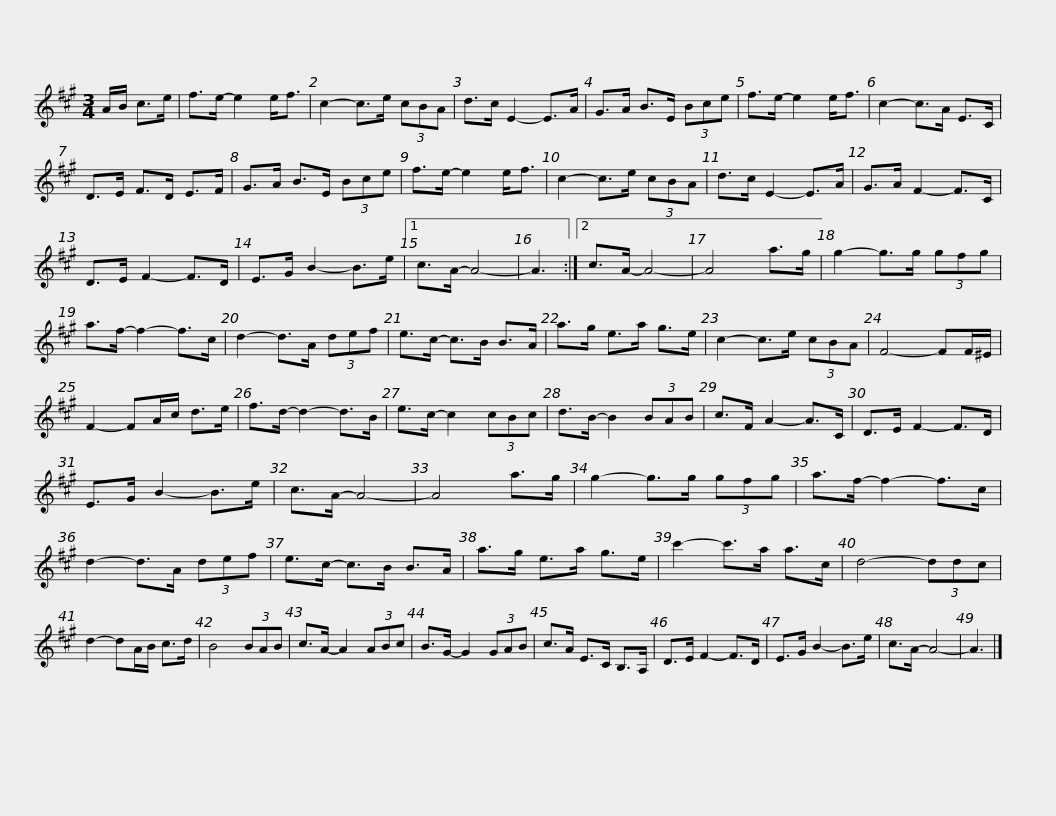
X:1
L:1/8
M:3/4
I:linebreak $
K:A
V:1 treble
V:1
 A/B/ c>e | f>e- e2 e<f | c2- c>e (3cBA | d>c E2- E>A | G>A B>E (3Bce | %5
 f>e- e2 e<f | c2- c>A E>C |$ D>E F>D E>F | G>A B>E (3Bce | f>e- e2 e<f | %10
 c2- c>e (3cBA | d>c E2- E>A | G>A F2- F>C | D>E F2- F>D |$ E>G B2- B>e |1 %15
 c>A- A4- | A3 :|2 c>A- A4- | A4 a>g | g2- g>g (3gfg | %20
 a>f- f2- f>c | d2- d>A (3def |$ e>c- c>B B>A | a>g e>a g>e | c2- c>e (3cBA | %25
 F4- FF/^E/ | F2- FA/c/ d>e | f>d- d2- d>B | e>c- c2 (3cBc |$ d>B- B2 (3BAB | %30
 c>F A2- A>C | D>E F2- F>D | E>G B2- B>e | c>A- A4- | A4 a>g | %35
 g2- g>g (3gfg | a>f- f2- f>c |$ d2- d>A (3def | e>c- c>B B>A | a>g e>a g>e | %40
 c'2- c'>a a>c | d4- (3ddc | d2- dA/B/ c>d | B4 (3BAB |$ c>A- A2 (3ABc | %45
 B>G- G2 (3GAB | c>A E>C B,>A, | D>E F2- F>D | E>G B2- B>e | c>A- A4- | %50
 A3 |] %51
